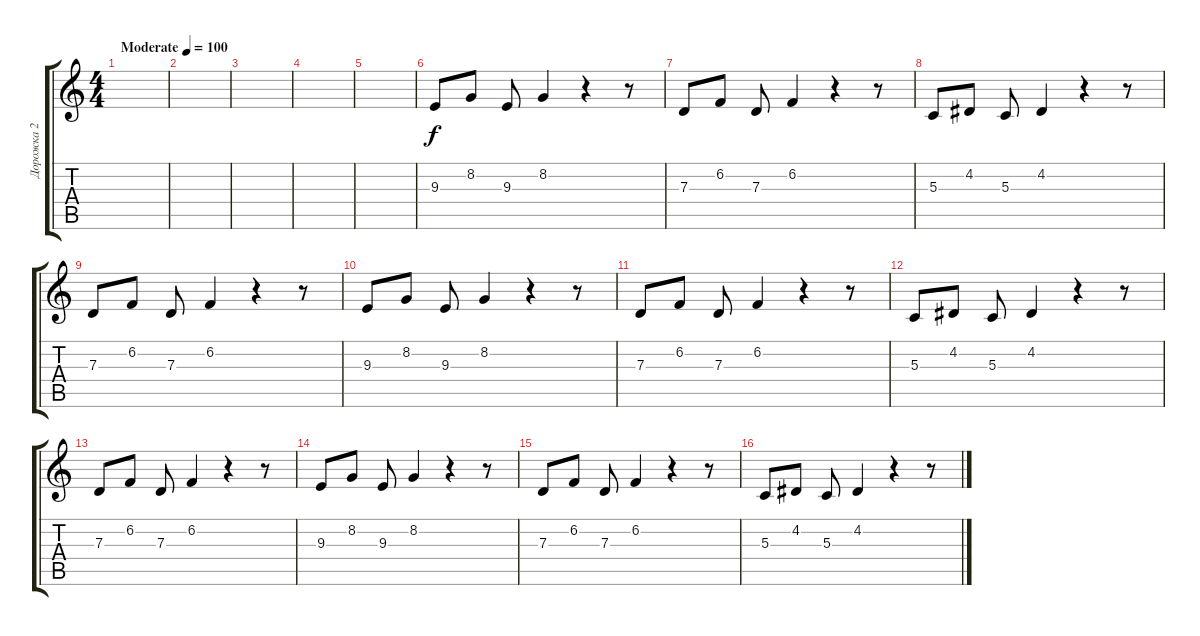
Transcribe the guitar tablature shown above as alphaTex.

\track ("Дорожка 2" "Дорожка 2") {instrument fx4atmosphere}
\staff {score tabs}
\tuning (E4 B3 G3 D3 A2 E2) {hide}
\ts (4 4)
\tempo (100 "Moderate")
\clef g2
\ks c
|
|
|
|
|
9.3.8 8.2.8 9.3.8 8.2.4 r.4 r.8 |
7.3.8 6.2.8 7.3.8 6.2.4 r.4 r.8 |
5.3.8 4.2.8 5.3.8 4.2.4 r.4 r.8 |
7.3.8 6.2.8 7.3.8 6.2.4 r.4 r.8 |
9.3.8 8.2.8 9.3.8 8.2.4 r.4 r.8 |
7.3.8 6.2.8 7.3.8 6.2.4 r.4 r.8 |
5.3.8 4.2.8 5.3.8 4.2.4 r.4 r.8 |
7.3.8 6.2.8 7.3.8 6.2.4 r.4 r.8 |
9.3.8 8.2.8 9.3.8 8.2.4 r.4 r.8 |
7.3.8 6.2.8 7.3.8 6.2.4 r.4 r.8 |
5.3.8 4.2.8 5.3.8 4.2.4 r.4 r.8
